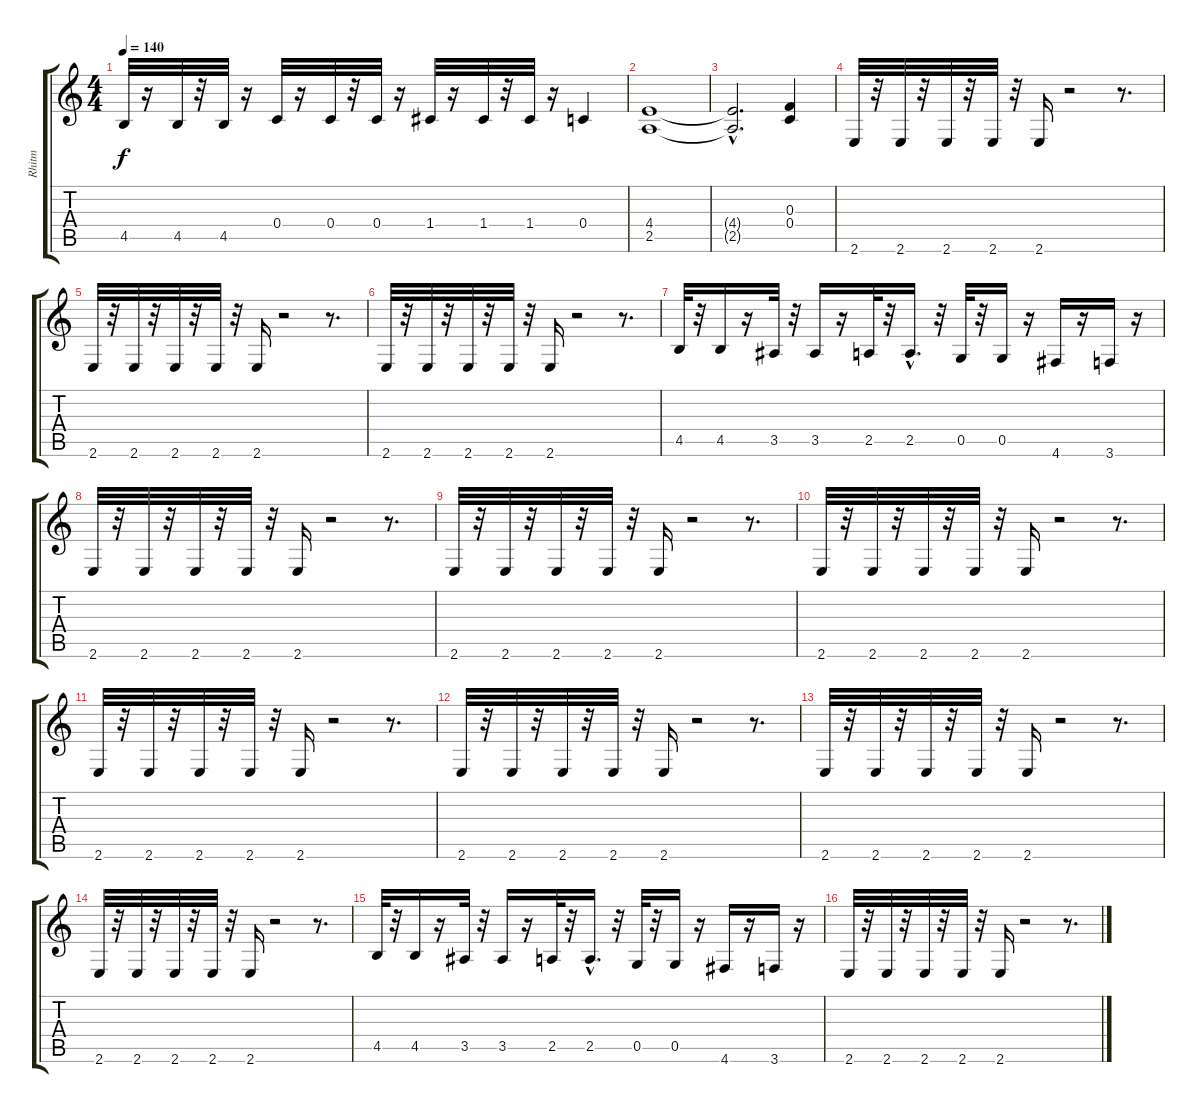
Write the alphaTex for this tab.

\track ("Rhitm" "Rhitm") {instrument distortionguitar}
\staff {score tabs}
\tuning (D4 A3 F3 C3 G2 D2) {hide}
\ts (4 4)
\tempo 140
\clef g2
\ks c
4.5.32{dy f} r.16 4.5.32 r.32 4.5.32 r.16 0.4.32 r.16 0.4.32 r.32 0.4.32 r.16 1.4.32 r.16 1.4.32 r.32 1.4.32 r.16 0.4.4 |
(4.4 2.5).1{volume 12} |
(4.4{hac t} 2.5{hac t}).2{d} (0.3 0.4).4 |
2.6.32 r.32 2.6.32 r.32 2.6.32 r.32 2.6.32 r.32 2.6.16 r.2 r.8{d} |
2.6.32 r.32 2.6.32 r.32 2.6.32 r.32 2.6.32 r.32 2.6.16 r.2 r.8{d} |
2.6.32 r.32 2.6.32 r.32 2.6.32 r.32 2.6.32 r.32 2.6.16 r.2 r.8{d} |
4.5.32 r.32 4.5.16 r.16 3.5.32 r.32 3.5.16 r.16 2.5.32 r.32 2.5{hac}.16{d} r.32 0.5.32 r.32 0.5.16 r.16 4.6.16 r.16 3.6.16 r.16 |
2.6.32 r.32 2.6.32 r.32 2.6.32 r.32 2.6.32 r.32 2.6.16 r.2 r.8{d} |
2.6.32 r.32 2.6.32 r.32 2.6.32 r.32 2.6.32 r.32 2.6.16 r.2 r.8{d} |
2.6.32 r.32 2.6.32 r.32 2.6.32 r.32 2.6.32 r.32 2.6.16 r.2 r.8{d} |
2.6.32 r.32 2.6.32 r.32 2.6.32 r.32 2.6.32 r.32 2.6.16 r.2 r.8{d} |
2.6.32 r.32 2.6.32 r.32 2.6.32 r.32 2.6.32 r.32 2.6.16 r.2 r.8{d} |
2.6.32 r.32 2.6.32 r.32 2.6.32 r.32 2.6.32 r.32 2.6.16 r.2 r.8{d} |
2.6.32 r.32 2.6.32 r.32 2.6.32 r.32 2.6.32 r.32 2.6.16 r.2 r.8{d} |
4.5.32 r.32 4.5.16 r.16 3.5.32 r.32 3.5.16 r.16 2.5.32 r.32 2.5{hac}.16{d} r.32 0.5.32 r.32 0.5.16 r.16 4.6.16 r.16 3.6.16 r.16 |
2.6.32 r.32 2.6.32 r.32 2.6.32 r.32 2.6.32 r.32 2.6.16 r.2 r.8{d}
